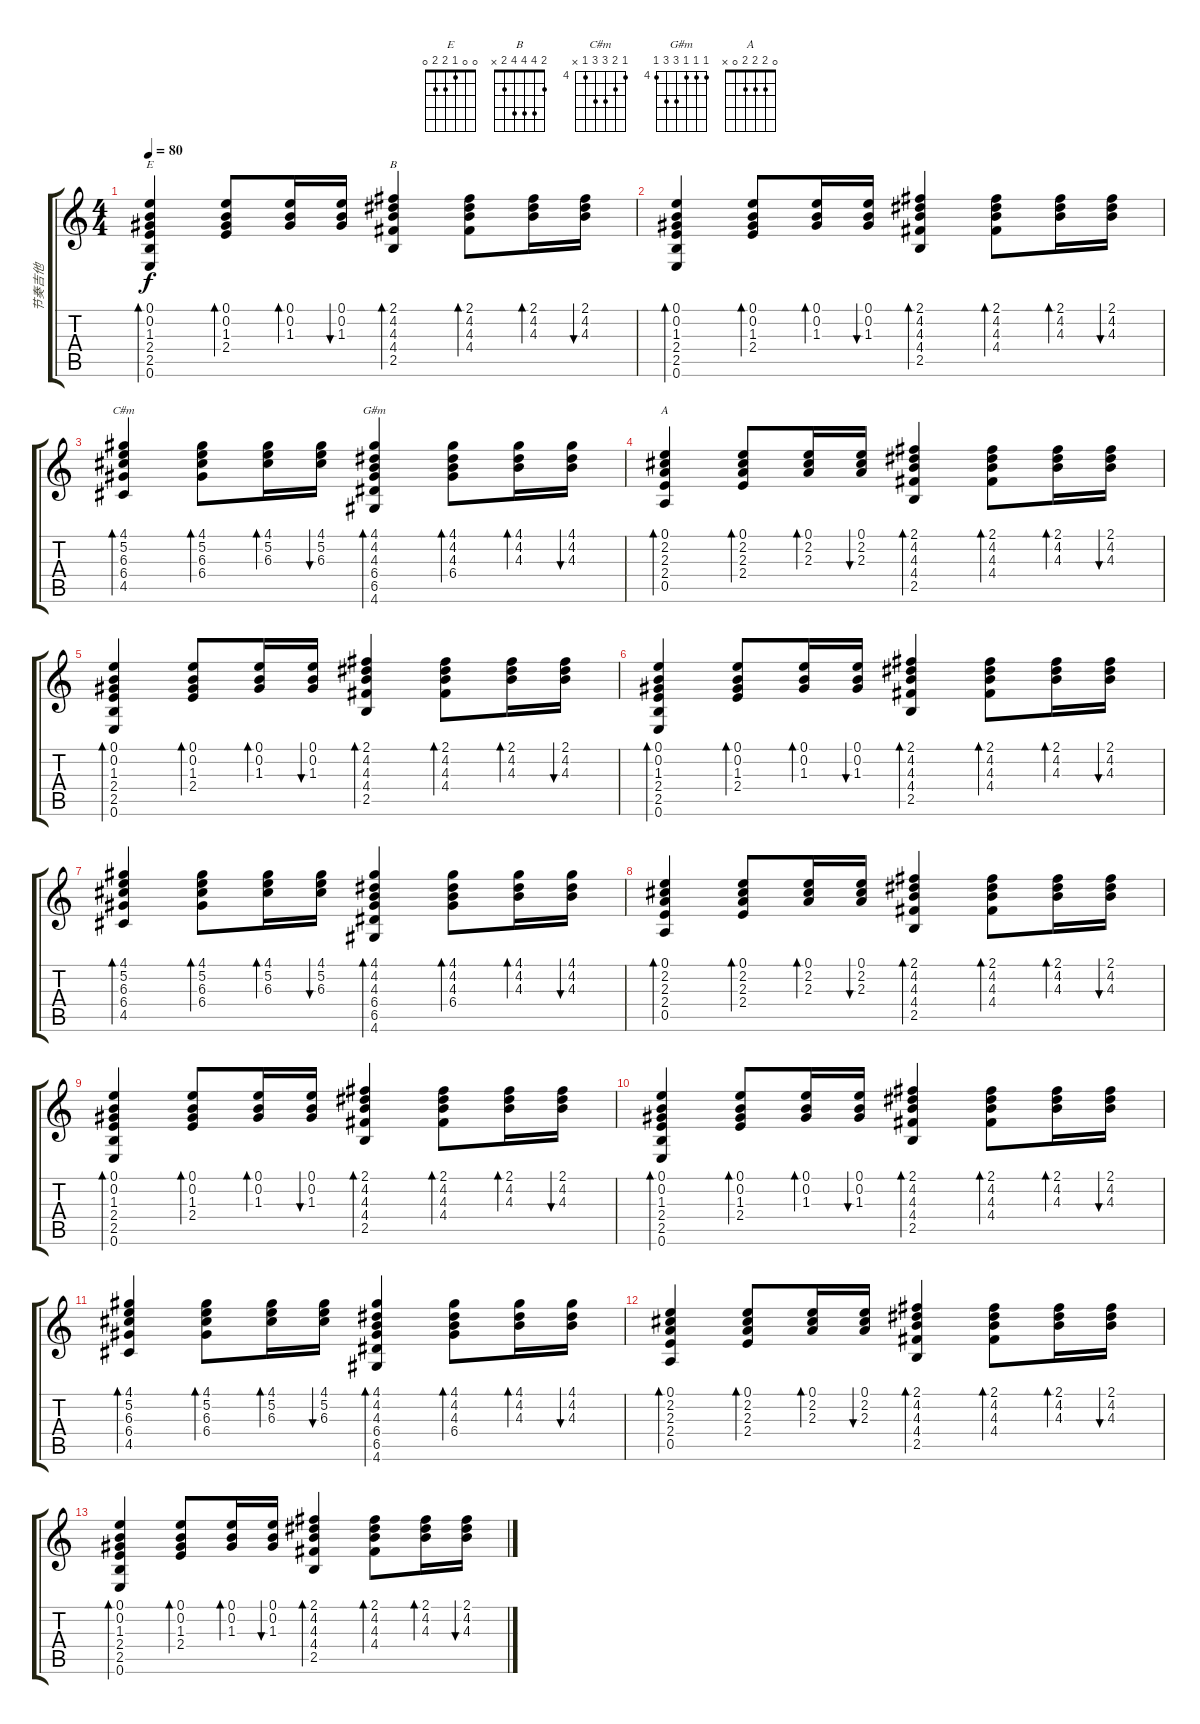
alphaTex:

\track ("节奏吉他" "节奏吉他") {instrument electricguitarclean}
\staff {score tabs}
\tuning (E4 B3 G3 D3 A2 E2) {hide}
\chord ("E" 0 0 1 2 2 0)
\chord ("B" 2 4 4 4 2 x)
\chord ("C#m" 4 5 6 6 4 x) {firstfret 4}
\chord ("G#m" 4 4 4 6 6 4) {firstfret 4}
\chord ("A" 0 2 2 2 0 x)
\ts (4 4)
\tempo 80
\clef g2
\ks c
(0.1 0.2 1.3 2.4 2.5 0.6).4{bd 120 ch "E" dy f} (0.1 0.2 1.3 2.4).8{bd 120} (0.1 0.2 1.3).16{bd 120} (0.1 0.2 1.3).16{bu 120} (2.1 4.2 4.3 4.4 2.5).4{bd 120 ch "B"} (2.1 4.2 4.3 4.4).8{bd 120} (2.1 4.2 4.3).16{bd 120} (2.1 4.2 4.3).16{bu 120} |
(0.1 0.2 1.3 2.4 2.5 0.6).4{bd 120} (0.1 0.2 1.3 2.4).8{bd 120} (0.1 0.2 1.3).16{bd 120} (0.1 0.2 1.3).16{bu 120} (2.1 4.2 4.3 4.4 2.5).4{bd 120} (2.1 4.2 4.3 4.4).8{bd 120} (2.1 4.2 4.3).16{bd 120} (2.1 4.2 4.3).16{bu 120} |
(4.1 5.2 6.3 6.4 4.5).4{bd 120 ch "C#m"} (4.1 5.2 6.3 6.4).8{bd 120} (4.1 5.2 6.3).16{bd 120} (4.1 5.2 6.3).16{bu 120} (4.1 4.2 4.3 6.4 6.5 4.6).4{bd 120 ch "G#m"} (4.1 4.2 4.3 6.4).8{bd 120} (4.1 4.2 4.3).16{bd 120} (4.1 4.2 4.3).16{bu 120} |
(0.1 2.2 2.3 2.4 0.5).4{bd 120 ch "A"} (0.1 2.2 2.3 2.4).8{bd 120} (0.1 2.2 2.3).16{bd 120} (0.1 2.2 2.3).16{bu 120} (2.1 4.2 4.3 4.4 2.5).4{bd 120} (2.1 4.2 4.3 4.4).8{bd 120} (2.1 4.2 4.3).16{bd 120} (2.1 4.2 4.3).16{bu 120} |
(0.1 0.2 1.3 2.4 2.5 0.6).4{bd 120} (0.1 0.2 1.3 2.4).8{bd 120} (0.1 0.2 1.3).16{bd 120} (0.1 0.2 1.3).16{bu 120} (2.1 4.2 4.3 4.4 2.5).4{bd 120} (2.1 4.2 4.3 4.4).8{bd 120} (2.1 4.2 4.3).16{bd 120} (2.1 4.2 4.3).16{bu 120} |
(0.1 0.2 1.3 2.4 2.5 0.6).4{bd 120} (0.1 0.2 1.3 2.4).8{bd 120} (0.1 0.2 1.3).16{bd 120} (0.1 0.2 1.3).16{bu 120} (2.1 4.2 4.3 4.4 2.5).4{bd 120} (2.1 4.2 4.3 4.4).8{bd 120} (2.1 4.2 4.3).16{bd 120} (2.1 4.2 4.3).16{bu 120} |
(4.1 5.2 6.3 6.4 4.5).4{bd 120} (4.1 5.2 6.3 6.4).8{bd 120} (4.1 5.2 6.3).16{bd 120} (4.1 5.2 6.3).16{bu 120} (4.1 4.2 4.3 6.4 6.5 4.6).4{bd 120} (4.1 4.2 4.3 6.4).8{bd 120} (4.1 4.2 4.3).16{bd 120} (4.1 4.2 4.3).16{bu 120} |
(0.1 2.2 2.3 2.4 0.5).4{bd 120} (0.1 2.2 2.3 2.4).8{bd 120} (0.1 2.2 2.3).16{bd 120} (0.1 2.2 2.3).16{bu 120} (2.1 4.2 4.3 4.4 2.5).4{bd 120} (2.1 4.2 4.3 4.4).8{bd 120} (2.1 4.2 4.3).16{bd 120} (2.1 4.2 4.3).16{bu 120} |
(0.1 0.2 1.3 2.4 2.5 0.6).4{bd 120} (0.1 0.2 1.3 2.4).8{bd 120} (0.1 0.2 1.3).16{bd 120} (0.1 0.2 1.3).16{bu 120} (2.1 4.2 4.3 4.4 2.5).4{bd 120} (2.1 4.2 4.3 4.4).8{bd 120} (2.1 4.2 4.3).16{bd 120} (2.1 4.2 4.3).16{bu 120} |
(0.1 0.2 1.3 2.4 2.5 0.6).4{bd 120} (0.1 0.2 1.3 2.4).8{bd 120} (0.1 0.2 1.3).16{bd 120} (0.1 0.2 1.3).16{bu 120} (2.1 4.2 4.3 4.4 2.5).4{bd 120} (2.1 4.2 4.3 4.4).8{bd 120} (2.1 4.2 4.3).16{bd 120} (2.1 4.2 4.3).16{bu 120} |
(4.1 5.2 6.3 6.4 4.5).4{bd 120} (4.1 5.2 6.3 6.4).8{bd 120} (4.1 5.2 6.3).16{bd 120} (4.1 5.2 6.3).16{bu 120} (4.1 4.2 4.3 6.4 6.5 4.6).4{bd 120} (4.1 4.2 4.3 6.4).8{bd 120} (4.1 4.2 4.3).16{bd 120} (4.1 4.2 4.3).16{bu 120} |
(0.1 2.2 2.3 2.4 0.5).4{bd 120} (0.1 2.2 2.3 2.4).8{bd 120} (0.1 2.2 2.3).16{bd 120} (0.1 2.2 2.3).16{bu 120} (2.1 4.2 4.3 4.4 2.5).4{bd 120} (2.1 4.2 4.3 4.4).8{bd 120} (2.1 4.2 4.3).16{bd 120} (2.1 4.2 4.3).16{bu 120} |
(0.1 0.2 1.3 2.4 2.5 0.6).4{bd 120} (0.1 0.2 1.3 2.4).8{bd 120} (0.1 0.2 1.3).16{bd 120} (0.1 0.2 1.3).16{bu 120} (2.1 4.2 4.3 4.4 2.5).4{bd 120} (2.1 4.2 4.3 4.4).8{bd 120} (2.1 4.2 4.3).16{bd 120} (2.1 4.2 4.3).16{bu 120}
